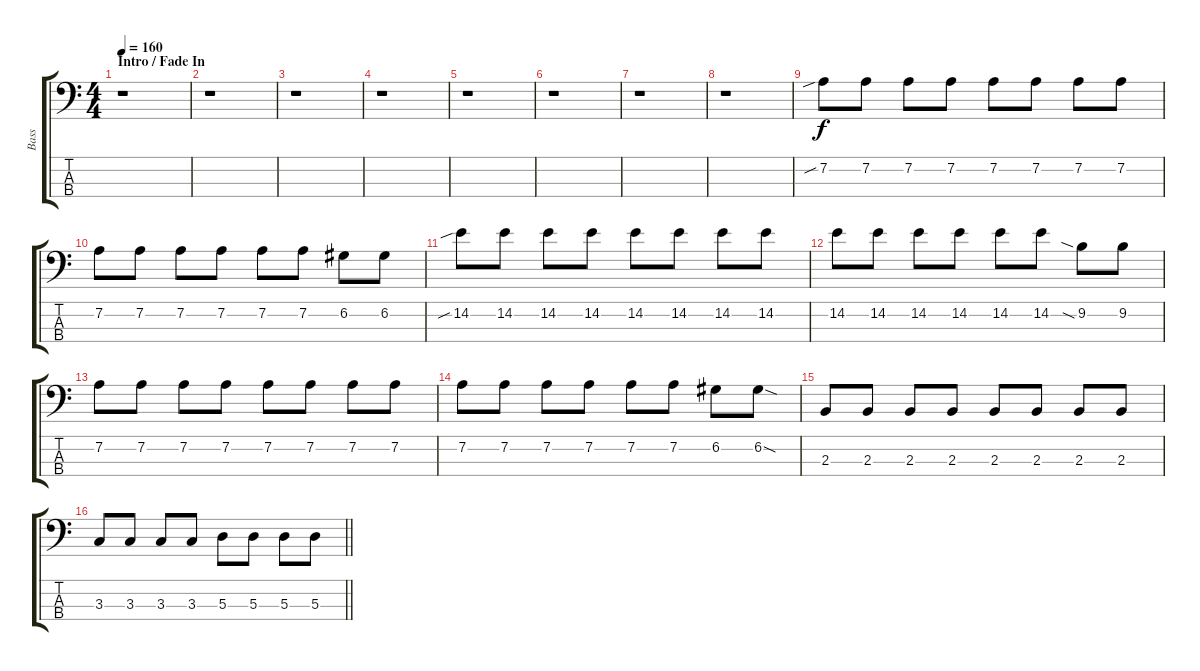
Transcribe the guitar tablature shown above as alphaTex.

\track ("Bass" "Bass") {instrument electricbassfinger}
\staff {score tabs}
\tuning (G2 D2 A1 E1) {hide}
\ts (4 4)
\section ("" "Intro / Fade In")
\tempo 160
\clef f4
\ks aminor
r.1{dy f instrument electricbassfinger} |
r.1 |
r.1 |
r.1 |
r.1 |
r.1 |
r.1 |
r.1 |
7.2{sib}.8 7.2.8 7.2.8 7.2.8 7.2.8 7.2.8 7.2.8 7.2.8 |
7.2.8 7.2.8 7.2.8 7.2.8 7.2.8 7.2.8 6.2.8 6.2.8 |
14.2{sib}.8 14.2.8 14.2.8 14.2.8 14.2.8 14.2.8 14.2.8 14.2.8 |
14.2.8 14.2.8 14.2.8 14.2.8 14.2.8 14.2.8 9.2{sia}.8 9.2.8 |
7.2.8 7.2.8 7.2.8 7.2.8 7.2.8 7.2.8 7.2.8 7.2.8 |
7.2.8 7.2.8 7.2.8 7.2.8 7.2.8 7.2.8 6.2.8 6.2{sod}.8 |
2.3.8 2.3.8 2.3.8 2.3.8 2.3.8 2.3.8 2.3.8 2.3.8 |
\barLineRight lightlight
3.3.8 3.3.8 3.3.8 3.3.8 5.3.8 5.3.8 5.3.8 5.3.8
